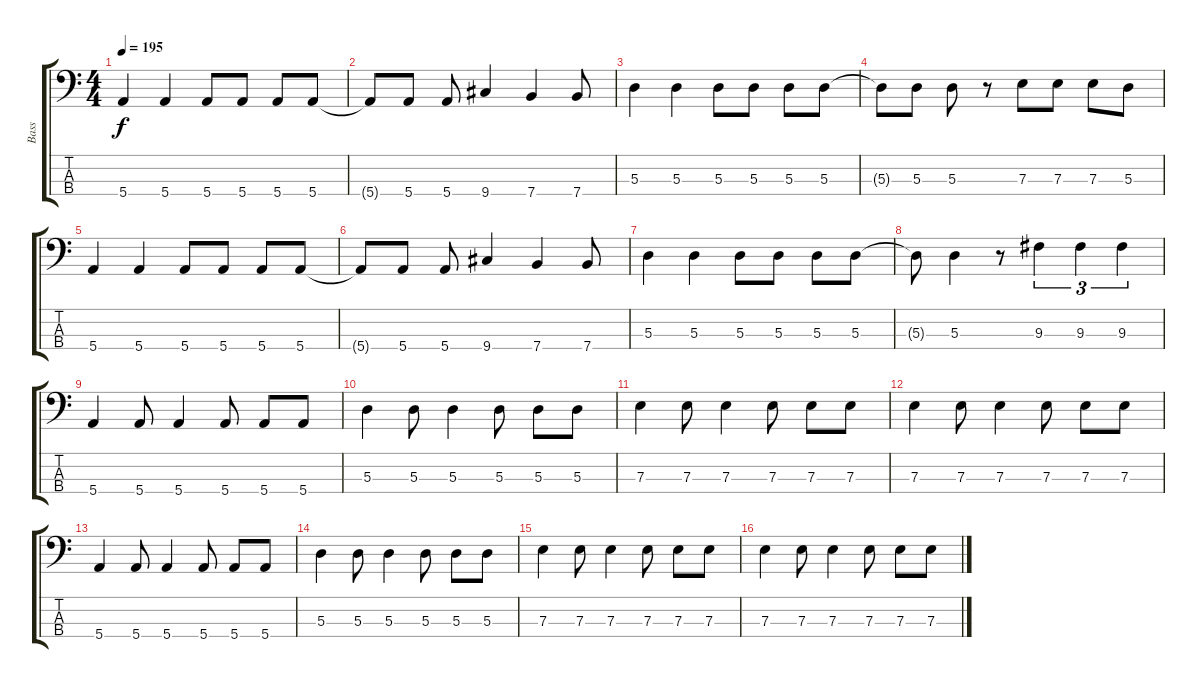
\track ("Bass" "Bass") {instrument electricbassfinger}
\staff {score tabs}
\tuning (G2 D2 A1 E1) {hide}
\ts (4 4)
\tempo 195
\clef f4
\ks c
5.4.4{dy f instrument electricbassfinger} 5.4.4 5.4.8 5.4.8 5.4.8 5.4.8 |
5.4{t}.8 5.4.8 5.4.8 9.4.4 7.4.4 7.4.8 |
5.3.4 5.3.4 5.3.8 5.3.8 5.3.8 5.3.8 |
5.3{t}.8 5.3.8 5.3.8 r.8 7.3.8 7.3.8 7.3.8 5.3.8 |
5.4.4 5.4.4 5.4.8 5.4.8 5.4.8 5.4.8 |
5.4{t}.8 5.4.8 5.4.8 9.4.4 7.4.4 7.4.8 |
5.3.4 5.3.4 5.3.8 5.3.8 5.3.8 5.3.8 |
5.3{t}.8 5.3.4 r.8 9.3.4{tu (3 2)} 9.3.4{tu (3 2)} 9.3.4{tu (3 2)} |
5.4.4 5.4.8 5.4.4 5.4.8 5.4.8 5.4.8 |
5.3.4 5.3.8 5.3.4 5.3.8 5.3.8 5.3.8 |
7.3.4 7.3.8 7.3.4 7.3.8 7.3.8 7.3.8 |
7.3.4 7.3.8 7.3.4 7.3.8 7.3.8 7.3.8 |
5.4.4 5.4.8 5.4.4 5.4.8 5.4.8 5.4.8 |
5.3.4 5.3.8 5.3.4 5.3.8 5.3.8 5.3.8 |
7.3.4 7.3.8 7.3.4 7.3.8 7.3.8 7.3.8 |
7.3.4 7.3.8 7.3.4 7.3.8 7.3.8 7.3.8
